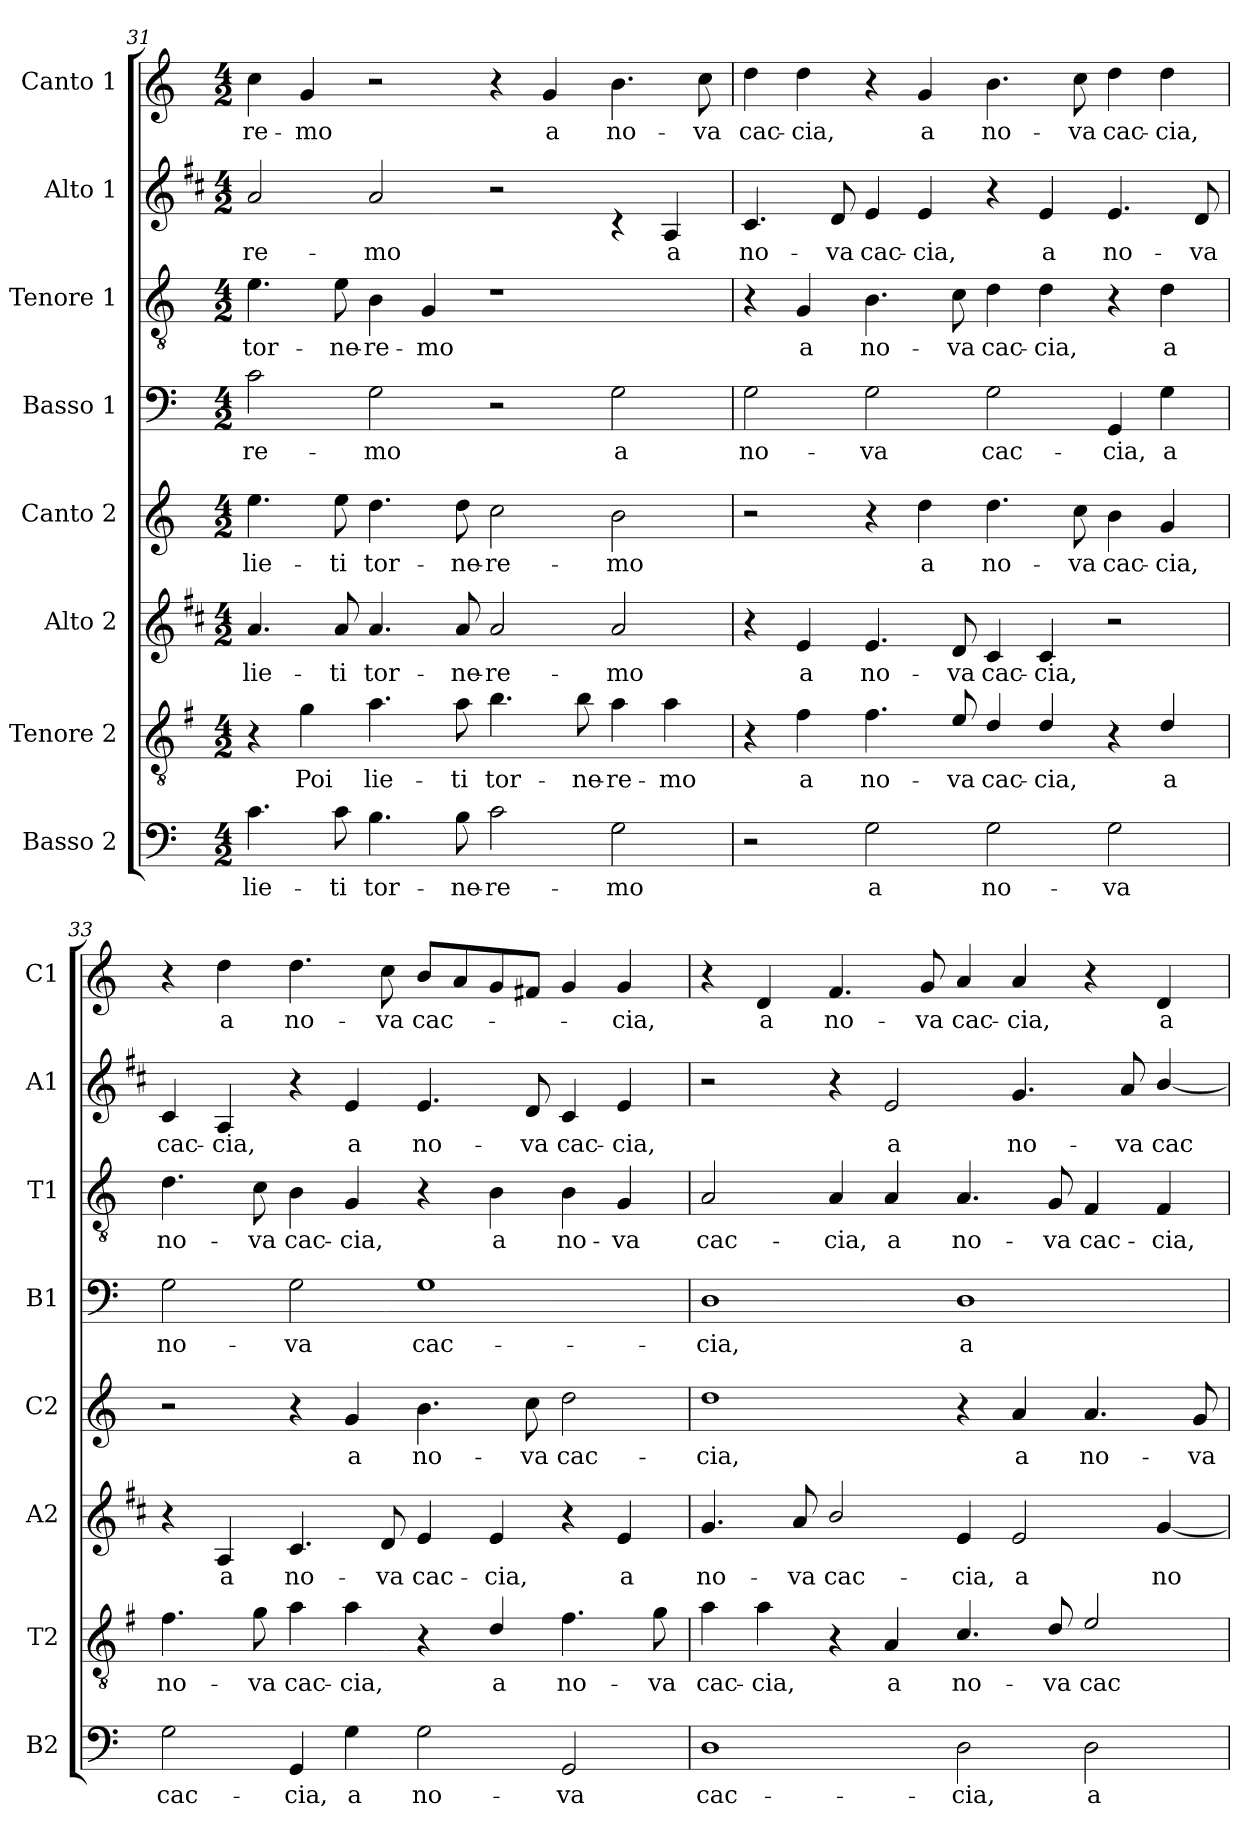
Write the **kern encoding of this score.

**kern	**text	**kern	**text	**kern	**text	**kern	**text	**kern	**text	**kern	**text	**kern	**text	**kern	**text
*part8	*part8	*part7	*part7	*part6	*part6	*part5	*part5	*part4	*part4	*part3	*part3	*part2	*part2	*part1	*part1
*staff8	*staff8	*staff7	*staff7	*staff6	*staff6	*staff5	*staff5	*staff4	*staff4	*staff3	*staff3	*staff2	*staff2	*staff1	*staff1
*I"Basso 2	*	*I"Tenore 2	*	*I"Alto 2	*	*I"Canto 2	*	*I"Basso 1	*	*I"Tenore 1	*	*I"Alto 1	*	*I"Canto 1	*
*I'B2	*	*I'T2	*	*I'A2	*	*I'C2	*	*I'B1	*	*I'T1	*	*I'A1	*	*I'C1	*
*clefF4	*	*clefGv2	*	*clefG2	*	*clefG2	*	*clefF4	*	*clefGv2	*	*clefG2	*	*clefG2	*
*	*	*ITrd4c7	*	*ITrd1c2	*	*	*	*	*	*	*	*ITrd1c2	*	*	*
*k[]	*	*k[]	*	*k[]	*	*k[]	*	*k[]	*	*k[]	*	*k[]	*	*k[]	*
*C:	*	*C:	*	*C:	*	*C:	*	*C:	*	*C:	*	*C:	*	*C:	*
*M4/2	*	*M4/2	*	*M4/2	*	*M4/2	*	*M4/2	*	*M4/2	*	*M4/2	*	*M4/2	*
=31	=31	=31	=31	=31	=31	=31	=31	=31	=31	=31	=31	=31	=31	=31	=31
!	!LO:LY:b	!	!	!	!LO:LY:b	!	!LO:LY:b	!	!LO:LY:b	!	!LO:LY:b	!	!LO:LY:b	!	!LO:LY:b
4.c\	lie-	4r	.	4.g/	lie-	4.ee\	lie-	2c\	-re-	4.e\	tor-	2g/	-re-	4cc\	-re-
!	!	!	!LO:LY:b	!	!	!	!	!	!	!	!	!	!	!	!LO:LY:b
.	.	4c\	Poi	.	.	.	.	.	.	.	.	.	.	4g/	-mo
!	!LO:LY:b	!	!	!	!LO:LY:b	!	!LO:LY:b	!	!	!	!LO:LY:b	!	!	!	!
8c\	-ti	.	.	8g/	-ti	8ee\	-ti	.	.	8e\	-ne-	.	.	.	.
!	!LO:LY:b	!	!LO:LY:b	!	!LO:LY:b	!	!LO:LY:b	!	!LO:LY:b	!	!LO:LY:b	!	!LO:LY:b	!	!
4.B\	tor-	4.d\	lie-	4.g/	tor-	4.dd\	tor-	2G\	-mo	4B\	-re-	2g/	-mo	2r	.
!	!	!	!	!	!	!	!	!	!	!	!LO:LY:b	!	!	!	!
.	.	.	.	.	.	.	.	.	.	4G/	-mo	.	.	.	.
!	!LO:LY:b	!	!LO:LY:b	!	!LO:LY:b	!	!LO:LY:b	!	!	!	!	!	!	!	!
8B\	-ne-	8d\	-ti	8g/	-ne-	8dd\	-ne-	.	.	.	.	.	.	.	.
!	!LO:LY:b	!	!LO:LY:b	!	!LO:LY:b	!	!LO:LY:b	!	!	!	!	!	!	!	!
2c\	-re-	4.e\	tor-	2g/	-re-	2cc\	-re-	2r	.	1r	.	2r	.	4r	.
!	!	!	!	!	!	!	!	!	!	!	!	!	!	!	!LO:LY:b
.	.	.	.	.	.	.	.	.	.	.	.	.	.	4g/	a
!	!	!	!LO:LY:b	!	!	!	!	!	!	!	!	!	!	!	!
.	.	8e\	-ne-	.	.	.	.	.	.	.	.	.	.	.	.
!	!LO:LY:b	!	!LO:LY:b	!	!LO:LY:b	!	!LO:LY:b	!	!LO:LY:b	!	!	!	!	!	!LO:LY:b
2G\	-mo	4d\	-re-	2g/	-mo	2b\	-mo	2G\	a	.	.	4rB	.	4.b\	no-
!	!	!	!LO:LY:b	!	!	!	!	!	!	!	!	!	!LO:LY:b	!	!
.	.	4d\	-mo	.	.	.	.	.	.	.	.	4G/	a	.	.
!	!	!	!	!	!	!	!	!	!	!	!	!	!	!	!LO:LY:b
.	.	.	.	.	.	.	.	.	.	.	.	.	.	8cc\	-va
!!LO:PB:g=z
=32	=32	=32	=32	=32	=32	=32	=32	=32	=32	=32	=32	=32	=32	=32	=32
!	!	!	!	!	!	!	!	!	!LO:LY:b	!	!	!	!LO:LY:b	!	!LO:LY:b
2r	.	4r	.	4r	.	2r	.	2G\	no-	4r	.	4.B/	no-	4dd\	cac-
!	!	!	!LO:LY:b	!	!LO:LY:b	!	!	!	!	!	!LO:LY:b	!	!	!	!LO:LY:b
.	.	4B\	a	4d/	a	.	.	.	.	4G/	a	.	.	4dd\	-cia,
!	!	!	!	!	!	!	!	!	!	!	!	!	!LO:LY:b	!	!
.	.	.	.	.	.	.	.	.	.	.	.	8c/	-va	.	.
!	!LO:LY:b	!	!LO:LY:b	!	!LO:LY:b	!	!	!	!LO:LY:b	!	!LO:LY:b	!	!LO:LY:b	!	!
2G\	a	4.B\	no-	4.d/	no-	4r	.	2G\	-va	4.B\	no-	4d/	cac-	4r	.
!	!	!	!	!	!	!	!LO:LY:b	!	!	!	!	!	!LO:LY:b	!	!LO:LY:b
.	.	.	.	.	.	4dd\	a	.	.	.	.	4d/	-cia,	4g/	a
!	!	!	!LO:LY:b	!	!LO:LY:b	!	!	!	!	!	!LO:LY:b	!	!	!	!
.	.	8A/	-va	8c/	-va	.	.	.	.	8c\	-va	.	.	.	.
!	!LO:LY:b	!	!LO:LY:b	!	!LO:LY:b	!	!LO:LY:b	!	!LO:LY:b	!	!LO:LY:b	!	!	!	!LO:LY:b
2G\	no-	4G/	cac-	4B/	cac-	4.dd\	no-	2G\	cac-	4d\	cac-	4r	.	4.b\	no-
!	!	!	!LO:LY:b	!	!LO:LY:b	!	!	!	!	!	!LO:LY:b	!	!LO:LY:b	!	!
.	.	4G/	-cia,	4B/	-cia,	.	.	.	.	4d\	-cia,	4d/	a	.	.
!	!	!	!	!	!	!	!LO:LY:b	!	!	!	!	!	!	!	!LO:LY:b
.	.	.	.	.	.	8cc\	-va	.	.	.	.	.	.	8cc\	-va
!	!LO:LY:b	!	!	!	!	!	!LO:LY:b	!	!LO:LY:b	!	!	!	!LO:LY:b	!	!LO:LY:b
2G\	-va	4r	.	2r	.	4b\	cac-	4GG/	-cia,	4r	.	4.d/	no-	4dd\	cac-
!	!	!	!LO:LY:b	!	!	!	!LO:LY:b	!	!LO:LY:b	!	!LO:LY:b	!	!	!	!LO:LY:b
.	.	4G/	a	.	.	4g/	-cia,	4G\	a	4d\	a	.	.	4dd\	-cia,
!	!	!	!	!	!	!	!	!	!	!	!	!	!LO:LY:b	!	!
.	.	.	.	.	.	.	.	.	.	.	.	8c/	-va	.	.
=33	=33	=33	=33	=33	=33	=33	=33	=33	=33	=33	=33	=33	=33	=33	=33
!	!LO:LY:b	!	!LO:LY:b	!	!	!	!	!	!LO:LY:b	!	!LO:LY:b	!	!LO:LY:b	!	!
2G\	cac-	4.B\	no-	4r	.	2r	.	2G\	no-	4.d\	no-	4B/	cac-	4r	.
!	!	!	!	!	!LO:LY:b	!	!	!	!	!	!	!	!LO:LY:b	!	!LO:LY:b
.	.	.	.	4G/	a	.	.	.	.	.	.	4G/	-cia,	4dd\	a
!	!	!	!LO:LY:b	!	!	!	!	!	!	!	!LO:LY:b	!	!	!	!
.	.	8c\	-va	.	.	.	.	.	.	8c\	-va	.	.	.	.
!	!LO:LY:b	!	!LO:LY:b	!	!LO:LY:b	!	!	!	!LO:LY:b	!	!LO:LY:b	!	!	!	!LO:LY:b
4GG/	-cia,	4d\	cac-	4.B/	no-	4r	.	2G\	-va	4B\	cac-	4r	.	4.dd\	no-
!	!LO:LY:b	!	!LO:LY:b	!	!	!	!LO:LY:b	!	!	!	!LO:LY:b	!	!LO:LY:b	!	!
4G\	a	4d\	-cia,	.	.	4g/	a	.	.	4G/	-cia,	4d/	a	.	.
!	!	!	!	!	!LO:LY:b	!	!	!	!	!	!	!	!	!	!LO:LY:b
.	.	.	.	8c/	-va	.	.	.	.	.	.	.	.	8cc\	-va
!	!LO:LY:b	!	!	!	!LO:LY:b	!	!LO:LY:b	!	!LO:LY:b	!	!	!	!LO:LY:b	!	!LO:LY:b
2G\	no-	4r	.	4d/	cac-	4.b\	no-	1G	cac-	4r	.	4.d/	no-	8b/L	cac-
.	.	.	.	.	.	.	.	.	.	.	.	.	.	8a/	.
!	!	!	!LO:LY:b	!	!LO:LY:b	!	!	!	!	!	!LO:LY:b	!	!	!	!
.	.	4G/	a	4d/	-cia,	.	.	.	.	4B\	a	.	.	8g/	.
!	!	!	!	!	!	!	!LO:LY:b	!	!	!	!	!	!LO:LY:b	!	!
.	.	.	.	.	.	8cc\	-va	.	.	.	.	8c/	-va	8f#X/J	.
!	!LO:LY:b	!	!LO:LY:b	!	!	!	!LO:LY:b	!	!	!	!LO:LY:b	!	!LO:LY:b	!	!
2GG/	-va	4.B\	no-	4r	.	2dd\	cac-	.	.	4B\	no-	4B/	cac-	4g/	.
!	!	!	!	!	!LO:LY:b	!	!	!	!	!	!LO:LY:b	!	!LO:LY:b	!	!LO:LY:b
.	.	.	.	4d/	a	.	.	.	.	4G/	-va	4d/	-cia,	4g/	-cia,
!	!	!	!LO:LY:b	!	!	!	!	!	!	!	!	!	!	!	!
.	.	8c\	-va	.	.	.	.	.	.	.	.	.	.	.	.
=34	=34	=34	=34	=34	=34	=34	=34	=34	=34	=34	=34	=34	=34	=34	=34
!	!LO:LY:b	!	!LO:LY:b	!	!LO:LY:b	!	!LO:LY:b	!	!LO:LY:b	!	!LO:LY:b	!	!	!	!
1D	cac-	4d\	cac-	4.f/	no-	1dd	-cia,	1D	-cia,	2A/	cac-	2r	.	4r	.
!	!	!	!LO:LY:b	!	!	!	!	!	!	!	!	!	!	!	!LO:LY:b
.	.	4d\	-cia,	.	.	.	.	.	.	.	.	.	.	4d/	a
!	!	!	!	!	!LO:LY:b	!	!	!	!	!	!	!	!	!	!
.	.	.	.	8g/	-va	.	.	.	.	.	.	.	.	.	.
!	!	!	!	!	!LO:LY:b	!	!	!	!	!	!LO:LY:b	!	!	!	!LO:LY:b
.	.	4r	.	2a/	cac-	.	.	.	.	4A/	-cia,	4r	.	4.f/	no-
!	!	!	!LO:LY:b	!	!	!	!	!	!	!	!LO:LY:b	!	!LO:LY:b	!	!
.	.	4D/	a	.	.	.	.	.	.	4A/	a	2d/	a	.	.
!	!	!	!	!	!	!	!	!	!	!	!	!	!	!	!LO:LY:b
.	.	.	.	.	.	.	.	.	.	.	.	.	.	8g/	-va
!	!LO:LY:b	!	!LO:LY:b	!	!LO:LY:b	!	!	!	!LO:LY:b	!	!LO:LY:b	!	!	!	!LO:LY:b
2D\	-cia,	4.F/	no-	4d/	-cia,	4r	.	1D	a	4.A/	no-	.	.	4a/	cac-
!	!	!	!	!	!LO:LY:b	!	!LO:LY:b	!	!	!	!	!	!LO:LY:b	!	!LO:LY:b
.	.	.	.	2d/	a	4a/	a	.	.	.	.	4.f/	no-	4a/	-cia,
!	!	!	!LO:LY:b	!	!	!	!	!	!	!	!LO:LY:b	!	!	!	!
.	.	8G/	-va	.	.	.	.	.	.	8G/	-va	.	.	.	.
!	!LO:LY:b	!	!LO:LY:b	!	!	!	!LO:LY:b	!	!	!	!LO:LY:b	!	!	!	!
2D\	a	2A/	cac-	.	.	4.a/	no-	.	.	4F/	cac-	.	.	4r	.
!	!	!	!	!	!	!	!	!	!	!	!	!	!LO:LY:b	!	!
.	.	.	.	.	.	.	.	.	.	.	.	8g/	-va	.	.
!	!	!	!	!	!LO:LY:b	!	!	!	!	!	!LO:LY:b	!	!LO:LY:b	!	!LO:LY:b
.	.	.	.	[4f/	no-	.	.	.	.	4F/	-cia,	[4a/	cac-	4d/	a
!	!	!	!	!	!	!	!LO:LY:b	!	!	!	!	!	!	!	!
.	.	.	.	.	.	8g/	-va	.	.	.	.	.	.	.	.
=	=	=	=	=	=	=	=	=	=	=	=	=	=	=	=
*-	*-	*-	*-	*-	*-	*-	*-	*-	*-	*-	*-	*-	*-	*-	*-
